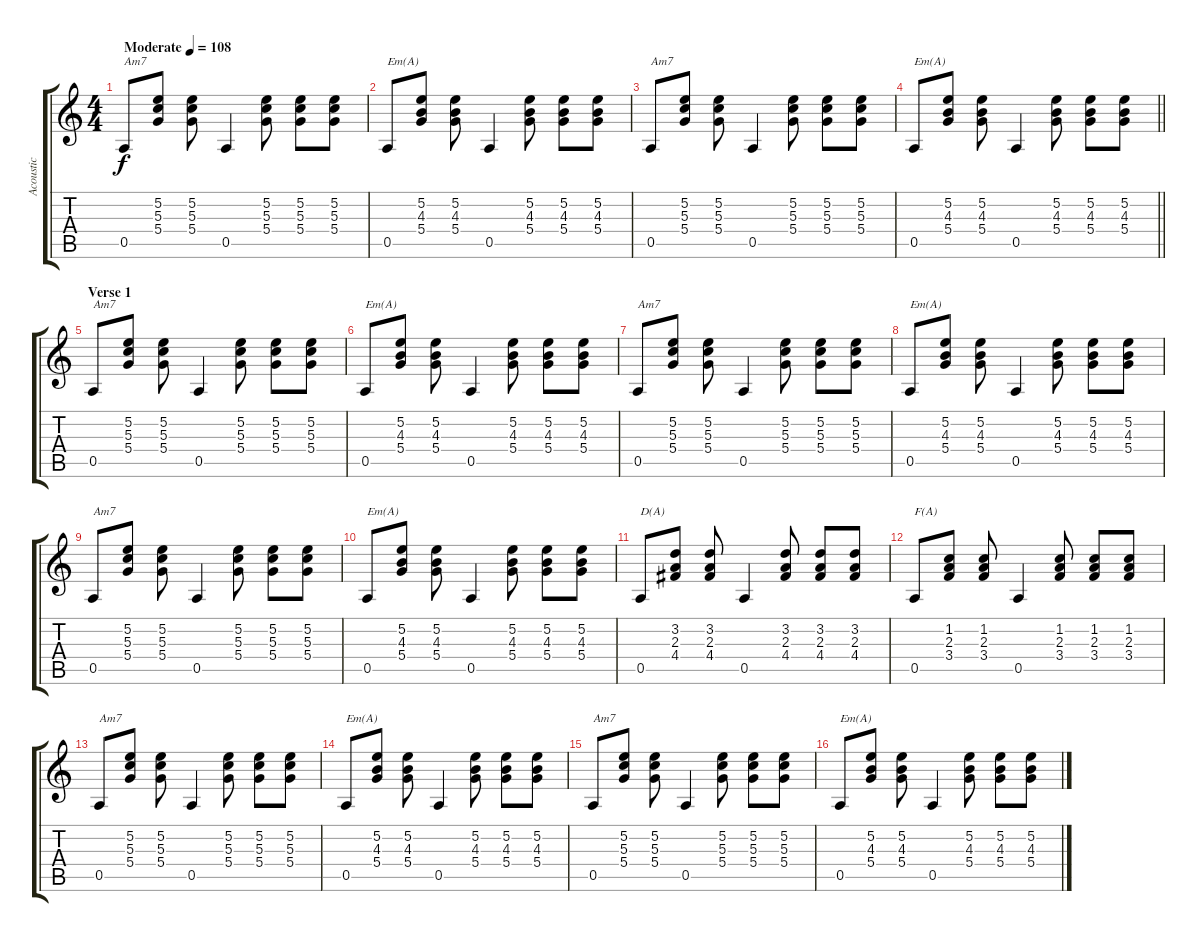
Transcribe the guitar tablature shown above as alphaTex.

\track ("Acoustic" "Acoustic") {instrument acousticguitarsteel}
\staff {score tabs}
\tuning (E4 B3 G3 D3 A2 E2) {hide}
\ts (4 4)
\tempo (108 "Moderate")
\clef g2
\ks c
0.5.8{txt "Am7" dy f instrument acousticguitarsteel} (5.2 5.3 5.4).8 (5.2 5.3 5.4).8 0.5.4 (5.2 5.3 5.4).8 (5.2 5.3 5.4).8 (5.2 5.3 5.4).8 |
0.5.8{txt "Em(A)"} (5.2 4.3 5.4).8 (5.2 4.3 5.4).8 0.5.4 (5.2 4.3 5.4).8 (5.2 4.3 5.4).8 (5.2 4.3 5.4).8 |
0.5.8{txt "Am7"} (5.2 5.3 5.4).8 (5.2 5.3 5.4).8 0.5.4 (5.2 5.3 5.4).8 (5.2 5.3 5.4).8 (5.2 5.3 5.4).8 |
\barLineRight lightlight
0.5.8{txt "Em(A)"} (5.2 4.3 5.4).8 (5.2 4.3 5.4).8 0.5.4 (5.2 4.3 5.4).8 (5.2 4.3 5.4).8 (5.2 4.3 5.4).8 |
\section ("" "Verse 1")
0.5.8{txt "Am7"} (5.2 5.3 5.4).8 (5.2 5.3 5.4).8 0.5.4 (5.2 5.3 5.4).8 (5.2 5.3 5.4).8 (5.2 5.3 5.4).8 |
0.5.8{txt "Em(A)"} (5.2 4.3 5.4).8 (5.2 4.3 5.4).8 0.5.4 (5.2 4.3 5.4).8 (5.2 4.3 5.4).8 (5.2 4.3 5.4).8 |
0.5.8{txt "Am7"} (5.2 5.3 5.4).8 (5.2 5.3 5.4).8 0.5.4 (5.2 5.3 5.4).8 (5.2 5.3 5.4).8 (5.2 5.3 5.4).8 |
0.5.8{txt "Em(A)"} (5.2 4.3 5.4).8 (5.2 4.3 5.4).8 0.5.4 (5.2 4.3 5.4).8 (5.2 4.3 5.4).8 (5.2 4.3 5.4).8 |
0.5.8{txt "Am7"} (5.2 5.3 5.4).8 (5.2 5.3 5.4).8 0.5.4 (5.2 5.3 5.4).8 (5.2 5.3 5.4).8 (5.2 5.3 5.4).8 |
0.5.8{txt "Em(A)"} (5.2 4.3 5.4).8 (5.2 4.3 5.4).8 0.5.4 (5.2 4.3 5.4).8 (5.2 4.3 5.4).8 (5.2 4.3 5.4).8 |
0.5.8{txt "D(A)"} (3.2 2.3 4.4).8 (3.2 2.3 4.4).8 0.5.4 (3.2 2.3 4.4).8 (3.2 2.3 4.4).8 (3.2 2.3 4.4).8 |
0.5.8{txt "F(A)"} (1.2 2.3 3.4).8 (1.2 2.3 3.4).8 0.5.4 (1.2 2.3 3.4).8 (1.2 2.3 3.4).8 (1.2 2.3 3.4).8 |
0.5.8{txt "Am7"} (5.2 5.3 5.4).8 (5.2 5.3 5.4).8 0.5.4 (5.2 5.3 5.4).8 (5.2 5.3 5.4).8 (5.2 5.3 5.4).8 |
0.5.8{txt "Em(A)"} (5.2 4.3 5.4).8 (5.2 4.3 5.4).8 0.5.4 (5.2 4.3 5.4).8 (5.2 4.3 5.4).8 (5.2 4.3 5.4).8 |
0.5.8{txt "Am7"} (5.2 5.3 5.4).8 (5.2 5.3 5.4).8 0.5.4 (5.2 5.3 5.4).8 (5.2 5.3 5.4).8 (5.2 5.3 5.4).8 |
0.5.8{txt "Em(A)"} (5.2 4.3 5.4).8 (5.2 4.3 5.4).8 0.5.4 (5.2 4.3 5.4).8 (5.2 4.3 5.4).8 (5.2 4.3 5.4).8
